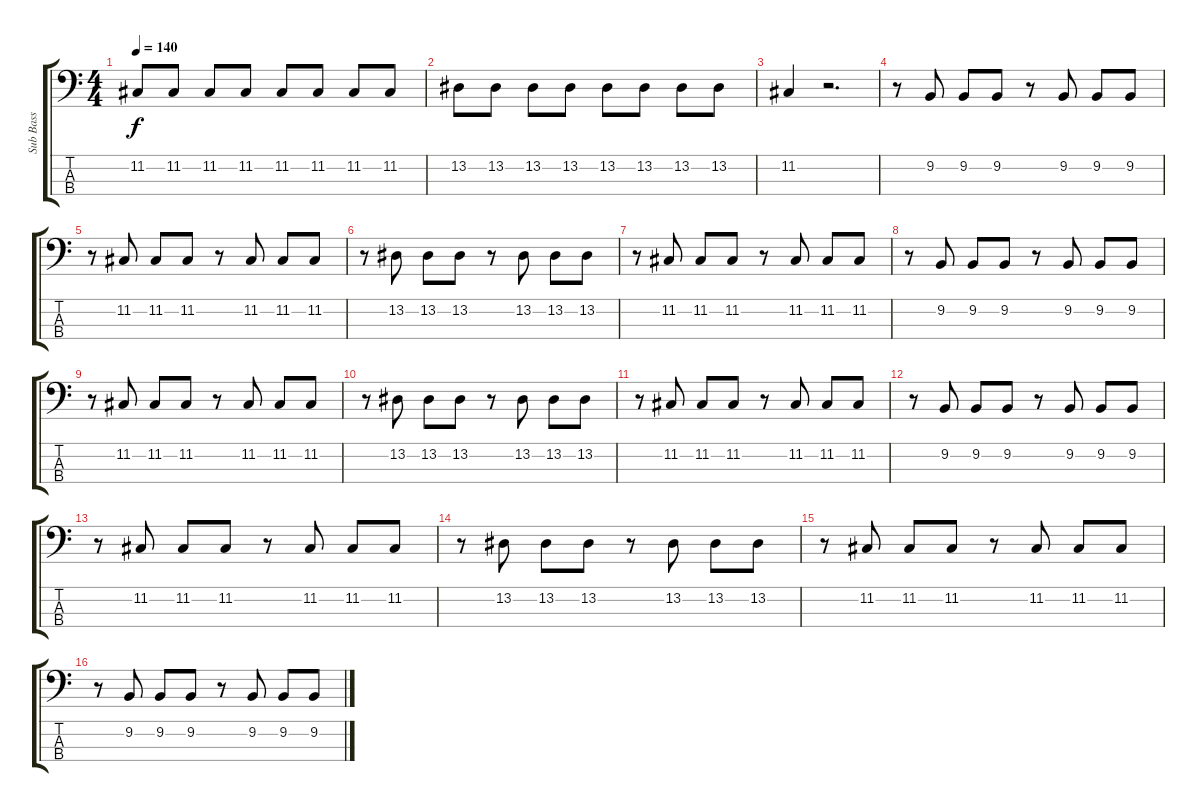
\track ("Sub Bass" "Sub Bass") {instrument electricbassfinger}
\staff {score tabs}
\tuning (G1 D1 A0 E0) {hide}
\ts (4 4)
\tempo 140
\clef f4
\ks c
11.2.8{dy f} 11.2.8 11.2.8 11.2.8 11.2.8 11.2.8 11.2.8 11.2.8 |
13.2.8 13.2.8 13.2.8 13.2.8 13.2.8 13.2.8 13.2.8 13.2.8 |
11.2.4 r.2{d} |
r.8 9.2.8 9.2.8 9.2.8 r.8 9.2.8 9.2.8 9.2.8 |
r.8 11.2.8 11.2.8 11.2.8 r.8 11.2.8 11.2.8 11.2.8 |
r.8 13.2.8 13.2.8 13.2.8 r.8 13.2.8 13.2.8 13.2.8 |
r.8 11.2.8 11.2.8 11.2.8 r.8 11.2.8 11.2.8 11.2.8 |
r.8 9.2.8 9.2.8 9.2.8 r.8 9.2.8 9.2.8 9.2.8 |
r.8 11.2.8 11.2.8 11.2.8 r.8 11.2.8 11.2.8 11.2.8 |
r.8 13.2.8 13.2.8 13.2.8 r.8 13.2.8 13.2.8 13.2.8 |
r.8 11.2.8 11.2.8 11.2.8 r.8 11.2.8 11.2.8 11.2.8 |
r.8 9.2.8 9.2.8 9.2.8 r.8 9.2.8 9.2.8 9.2.8 |
r.8 11.2.8 11.2.8 11.2.8 r.8 11.2.8 11.2.8 11.2.8 |
r.8 13.2.8 13.2.8 13.2.8 r.8 13.2.8 13.2.8 13.2.8 |
r.8 11.2.8 11.2.8 11.2.8 r.8 11.2.8 11.2.8 11.2.8 |
r.8 9.2.8 9.2.8 9.2.8 r.8 9.2.8 9.2.8 9.2.8
